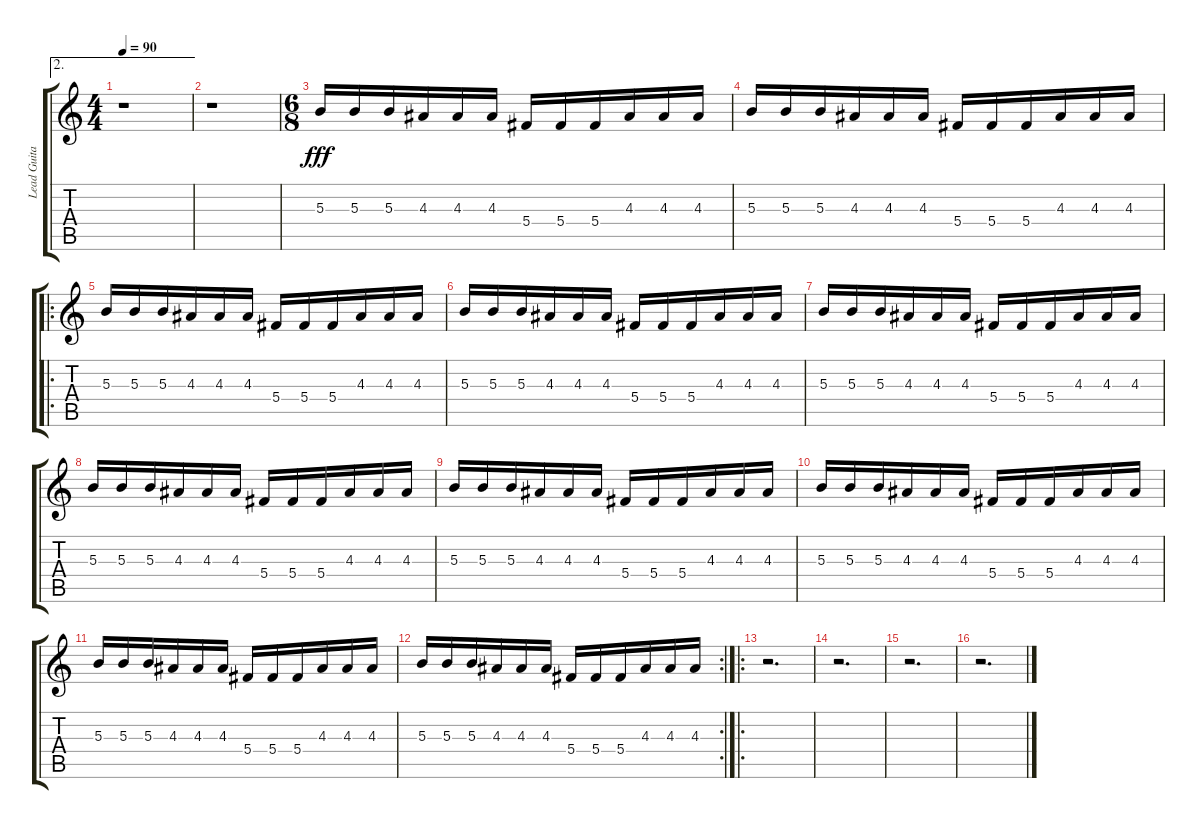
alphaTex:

\track ("Lead Guitar" "Lead Guita") {instrument distortionguitar}
\staff {score tabs}
\tuning (Eb4 Bb3 Gb3 Db3 Ab2 Db2) {hide}
\ae 2
\ts (4 4)
\tempo 90
\clef g2
\ks c
r.1{dy fff} |
r.1 |
\ts (6 8)
5.3.16 5.3.16 5.3.16 4.3.16 4.3.16 4.3.16 5.4.16 5.4.16 5.4.16 4.3.16 4.3.16 4.3.16 |
5.3.16 5.3.16 5.3.16 4.3.16 4.3.16 4.3.16 5.4.16 5.4.16 5.4.16 4.3.16 4.3.16 4.3.16 |
\ro
5.3.16 5.3.16 5.3.16 4.3.16 4.3.16 4.3.16 5.4.16 5.4.16 5.4.16 4.3.16 4.3.16 4.3.16 |
5.3.16 5.3.16 5.3.16 4.3.16 4.3.16 4.3.16 5.4.16 5.4.16 5.4.16 4.3.16 4.3.16 4.3.16 |
5.3.16 5.3.16 5.3.16 4.3.16 4.3.16 4.3.16 5.4.16 5.4.16 5.4.16 4.3.16 4.3.16 4.3.16 |
5.3.16 5.3.16 5.3.16 4.3.16 4.3.16 4.3.16 5.4.16 5.4.16 5.4.16 4.3.16 4.3.16 4.3.16 |
5.3.16 5.3.16 5.3.16 4.3.16 4.3.16 4.3.16 5.4.16 5.4.16 5.4.16 4.3.16 4.3.16 4.3.16 |
5.3.16 5.3.16 5.3.16 4.3.16 4.3.16 4.3.16 5.4.16 5.4.16 5.4.16 4.3.16 4.3.16 4.3.16 |
5.3.16 5.3.16 5.3.16 4.3.16 4.3.16 4.3.16 5.4.16 5.4.16 5.4.16 4.3.16 4.3.16 4.3.16 |
\rc 2
5.3.16 5.3.16 5.3.16 4.3.16 4.3.16 4.3.16 5.4.16 5.4.16 5.4.16 4.3.16 4.3.16 4.3.16 |
\ro
r.2{d} |
r.2{d} |
r.2{d} |
r.2{d}
